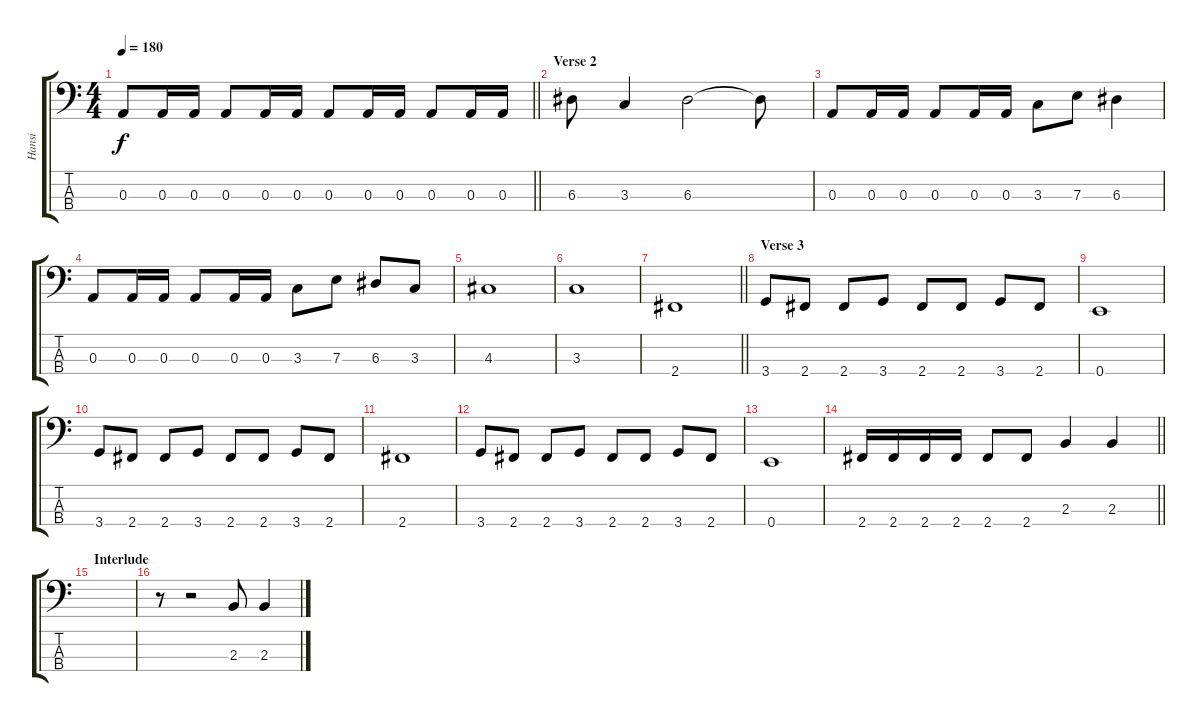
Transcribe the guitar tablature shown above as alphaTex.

\track ("Hansi" "Hansi") {instrument electricbassfinger}
\staff {score tabs}
\tuning (G2 D2 A1 E1) {hide}
\ts (4 4)
\tempo 180
\clef f4
\barLineRight lightlight
\ks c
0.3.8{dy f} 0.3.16 0.3.16 0.3.8 0.3.16 0.3.16 0.3.8 0.3.16 0.3.16 0.3.8 0.3.16 0.3.16 |
\section ("" "Verse 2 ")
6.3.8 3.3.4 6.3.2 6.3{t}.8 |
0.3.8 0.3.16 0.3.16 0.3.8 0.3.16 0.3.16 3.3.8 7.3.8 6.3.4 |
0.3.8 0.3.16 0.3.16 0.3.8 0.3.16 0.3.16 3.3.8 7.3.8 6.3.8 3.3.8 |
4.3.1 |
3.3.1 |
\barLineRight lightlight
2.4.1 |
\section ("" "Verse 3")
3.4.8 2.4.8 2.4.8 3.4.8 2.4.8 2.4.8 3.4.8 2.4.8 |
0.4.1 |
3.4.8 2.4.8 2.4.8 3.4.8 2.4.8 2.4.8 3.4.8 2.4.8 |
2.4.1 |
3.4.8 2.4.8 2.4.8 3.4.8 2.4.8 2.4.8 3.4.8 2.4.8 |
0.4.1 |
\barLineRight lightlight
2.4.16 2.4.16 2.4.16 2.4.16 2.4.8 2.4.8 2.3.4 2.3.4 |
\section ("" "Interlude")
|
r.8 r.2 2.3.8 2.3.4
